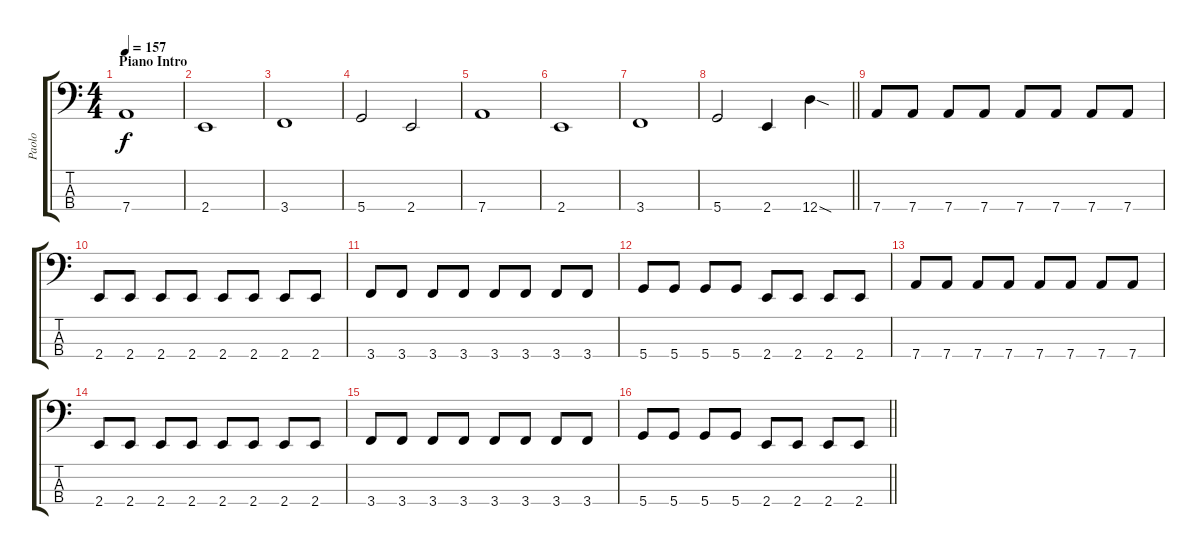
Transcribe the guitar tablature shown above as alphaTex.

\track ("Paolo" "Paolo") {instrument electricbasspick}
\staff {score tabs}
\tuning (G2 D2 A1 D1) {hide}
\ts (4 4)
\section ("" "Piano Intro")
\tempo 157
\clef f4
\ks c
7.4.1{dy f volume 4 instrument electricbasspick} |
2.4.1 |
3.4.1 |
5.4.2 2.4.2 |
7.4.1 |
2.4.1 |
3.4.1 |
\barLineRight lightlight
5.4.2 2.4.4 12.4{sod}.4 |
\section ("" "")
7.4.8{volume 16} 7.4.8 7.4.8 7.4.8 7.4.8 7.4.8 7.4.8 7.4.8 |
2.4.8 2.4.8 2.4.8 2.4.8 2.4.8 2.4.8 2.4.8 2.4.8 |
3.4.8 3.4.8 3.4.8 3.4.8 3.4.8 3.4.8 3.4.8 3.4.8 |
5.4.8 5.4.8 5.4.8 5.4.8 2.4.8 2.4.8 2.4.8 2.4.8 |
7.4.8 7.4.8 7.4.8 7.4.8 7.4.8 7.4.8 7.4.8 7.4.8 |
2.4.8 2.4.8 2.4.8 2.4.8 2.4.8 2.4.8 2.4.8 2.4.8 |
3.4.8 3.4.8 3.4.8 3.4.8 3.4.8 3.4.8 3.4.8 3.4.8 |
\barLineRight lightlight
5.4.8 5.4.8 5.4.8 5.4.8 2.4.8 2.4.8 2.4.8 2.4.8
